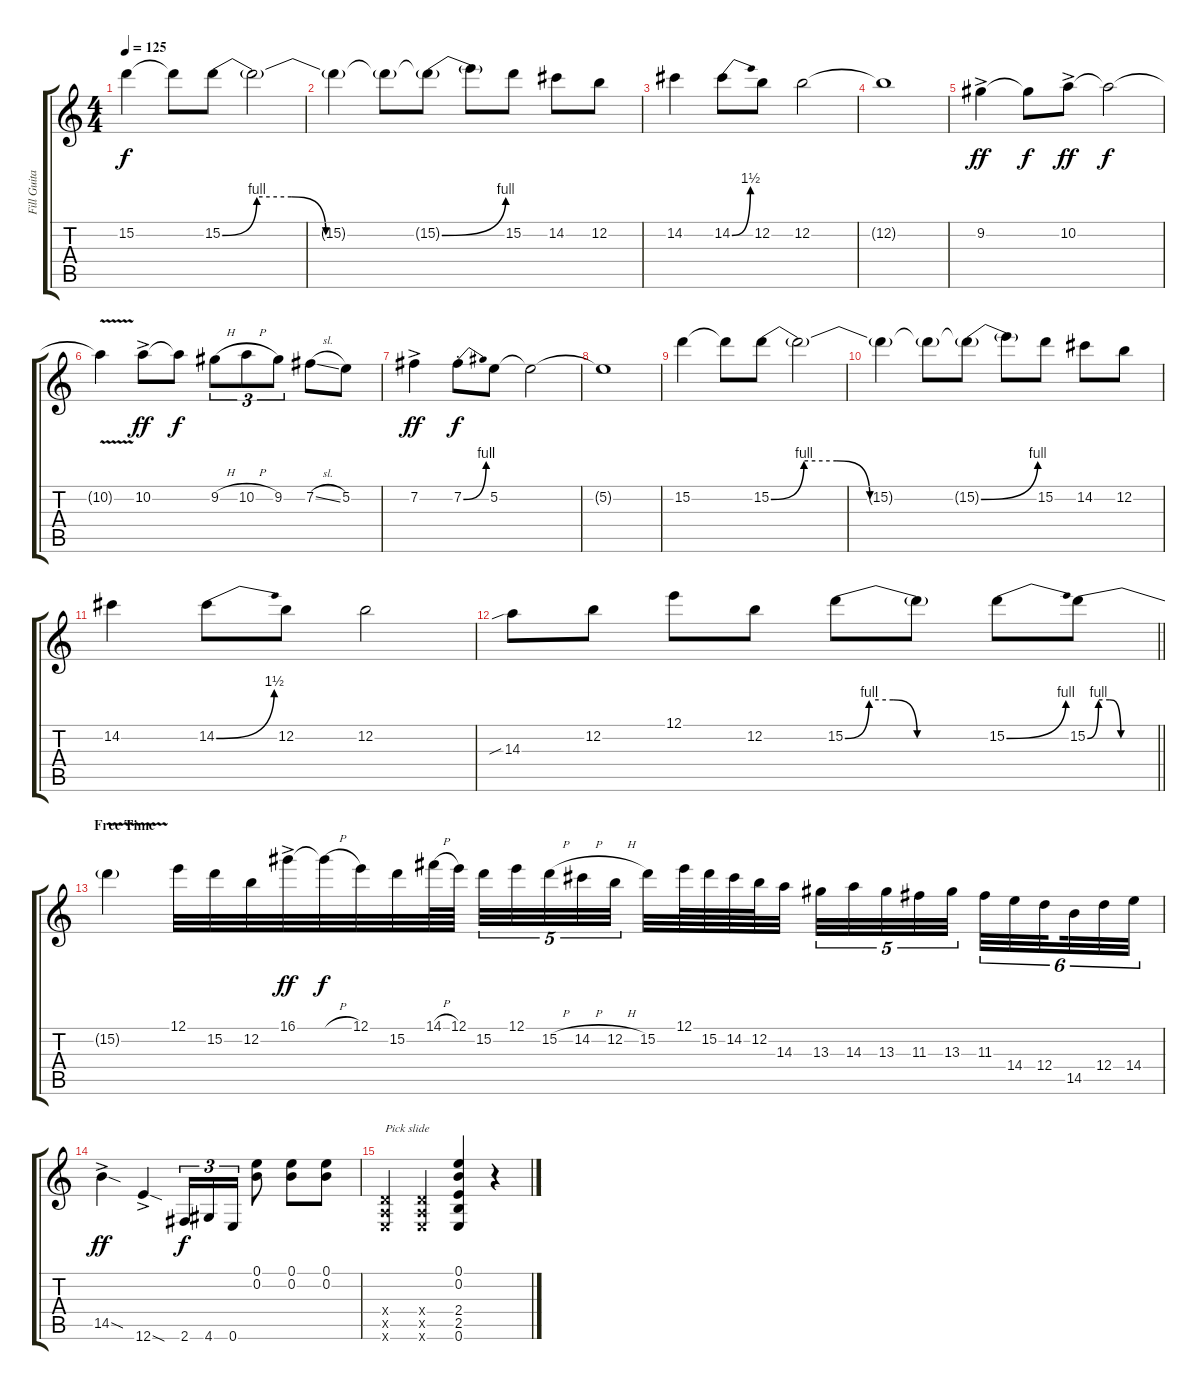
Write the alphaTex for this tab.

\track ("Fill Guitar" "Fill Guita") {instrument distortionguitar}
\staff {score tabs}
\tuning (E4 B3 G3 D3 A2 E2) {hide}
\ts (4 4)
\tempo 125
\clef g2
\ks c
15.2.4{dy f} 15.2{t}.8 15.2{be (custom 0 0 10 4 20 4 30 0 60 0)}.8 15.2{t}.2 |
15.2{t}.4 15.2{t}.8 15.2{be (bend 0 0 60 4) t}.8 15.2{t}.8 15.2.8 14.2.8 12.2.8 |
14.2.4 14.2{be (bend 0 0 60 6)}.8 12.2.8 12.2.2 |
12.2{t}.1 |
9.2{ac}.4{dy ff} 9.2{t}.8{dy f} 10.2{ac}.8{dy ff} 10.2{t}.2{dy f} |
10.2{v t}.4 10.2{ac}.8{dy ff} 10.2{t}.8{dy f} 9.2{h}.8{tu (3 2)} 10.2{h}.8{tu (3 2)} 9.2.8{tu (3 2)} 7.2{sl}.8 5.2.8 |
7.2{ac}.4{dy ff} 7.2{be (bend 0 0 60 4) st}.8{dy f} 5.2.8 5.2{t}.2 |
5.2{t}.1 |
15.2.4 15.2{t}.8 15.2{be (custom 0 0 10 4 20 4 30 0 60 0)}.8 15.2{t}.2 |
15.2{t}.4 15.2{t}.8 15.2{be (bend 0 0 60 4) t}.8 15.2{t}.8 15.2.8 14.2.8 12.2.8 |
14.2.4 14.2{be (bend 0 0 60 6)}.8 12.2.8 12.2.2 |
\barLineRight lightlight
14.3{sib}.8 12.2.8 12.1.8 12.2.8 15.2{be (custom 0 0 10 4 20 4 30 0 60 0)}.8 15.2{t}.8 15.2{be (bend 0 0 60 4)}.8 15.2{be (custom 0 0 10 4 20 4 30 0 60 0)}.8 |
\section ("" "Free Time")
15.2{v t}.4 12.1.32 15.2.32 12.2.32 16.1{ac}.32{dy ff} 16.1{h t}.32{dy f} 12.1.32 15.2.32 14.1{h}.64 12.1.64 15.2.32{tu (5 4)} 12.1.32{tu (5 4)} 15.2{h}.32{tu (5 4)} 14.2{h}.32{tu (5 4)} 12.2{h}.32{tu (5 4) beam splitsecondary} 15.2.32 12.1.64 15.2.64 14.2.64 12.2.64 14.3.32 13.3.32{tu (5 4)} 14.3.32{tu (5 4)} 13.3.32{tu (5 4)} 11.3.32{tu (5 4)} 13.3.32{tu (5 4) beam splitsecondary} 11.3.32{tu (6 4)} 14.4.32{tu (6 4)} 12.4.32{tu (6 4) beam splitsecondary} 14.5.32{tu (6 4)} 12.4.32{tu (6 4)} 14.4.32{tu (6 4)} |
14.5{sod ac}.4{dy ff} 12.6{sod ac}.4 2.6.16{tu (3 2) dy f} 4.6.16{tu (3 2)} 0.6.16{tu (3 2)} (0.1 0.2).8 (0.1 0.2).8 (0.1 0.2).8 |
(0.4{x} 0.5{x} 0.6{x}).4{txt "Pick slide"} (0.4{x} 0.5{x} 0.6{x}).4 (0.1 0.2 2.4 2.5 0.6).4 r.4
